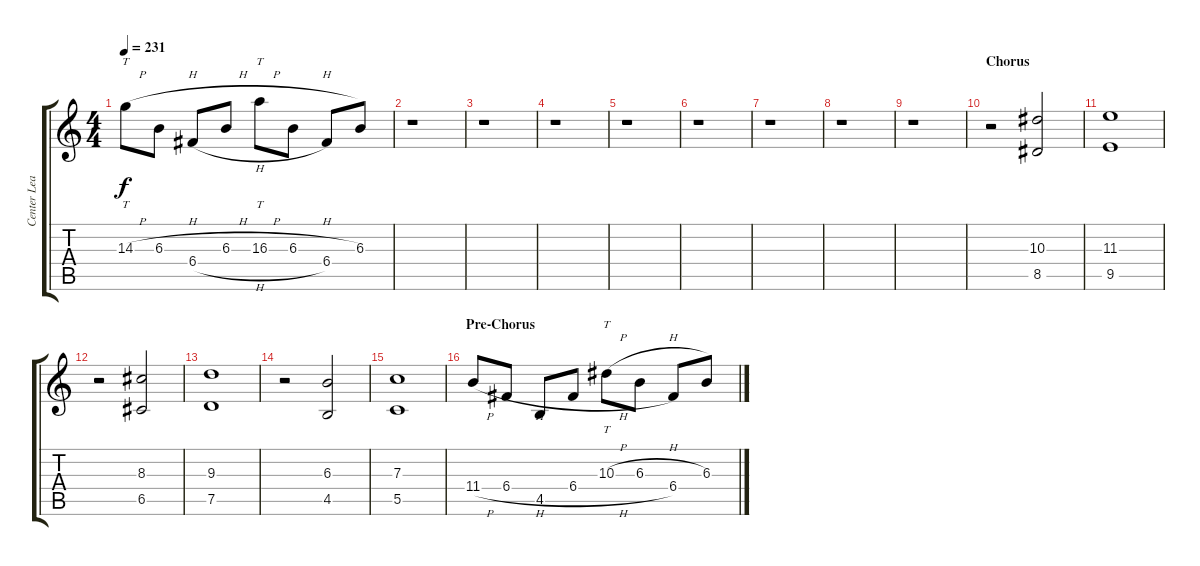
\track ("Center Lead 1" "Center Lea") {instrument overdrivenguitar}
\staff {score tabs}
\tuning (D4 A3 F3 C3 G2 C2) {hide}
\ts (4 4)
\tempo 231
\clef g2
\ks aminor
14.3{h}.8{tt dy f} 6.3{h}.8 6.4{h}.8 6.3{h}.8 16.3{h}.8{tt} 6.3{h}.8 6.4.8 6.3.8 |
r.1 |
r.1 |
r.1 |
r.1 |
r.1 |
r.1 |
r.1 |
r.1 |
\section ("" "Chorus")
r.2 (10.3 8.5).2 |
(11.3 9.5).1 |
r.2 (8.3 6.5).2 |
(9.3 7.5).1 |
r.2 (6.3 4.5).2 |
(7.3 5.5).1 |
\section ("" "Pre-Chorus")
11.4{h}.8 6.4{h}.8 4.5.8 6.4{h}.8 10.3{h}.8{tt} 6.3{h}.8 6.4.8 6.3{h}.8
